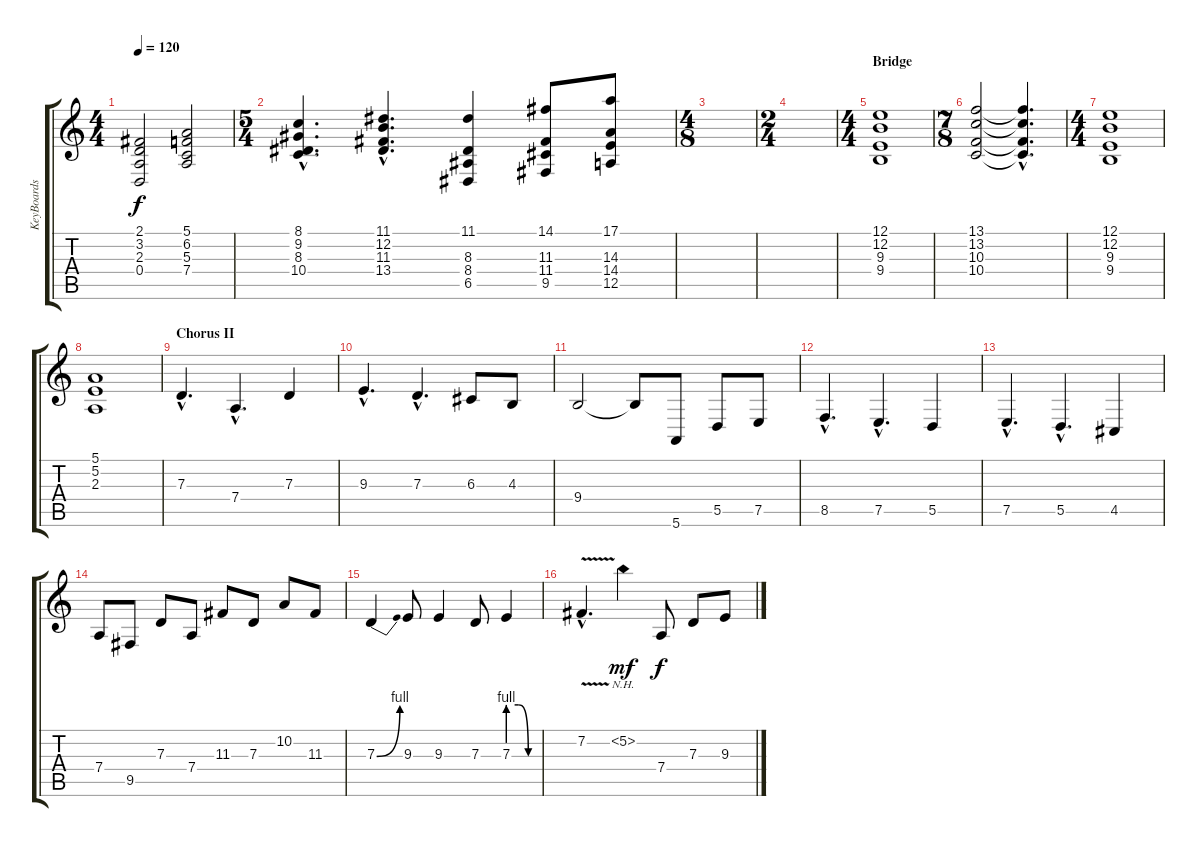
\track ("KeyBoards" "KeyBoards") {instrument stringensemble1}
\staff {score tabs}
\tuning (E4 B3 G3 D3 A2 E2) {hide}
\ts (4 4)
\tempo 120
\clef g2
\ks c
(2.1 3.2 2.3 0.4).2{dy f instrument stringensemble1} (5.1 6.2 5.3 7.4).2 |
\ts (5 4)
(8.1{hac} 9.2{hac} 8.3{hac} 10.4{hac}).4{d} (11.1{hac} 12.2{hac} 11.3{hac} 13.4{hac}).4{d} (11.1 8.3 8.4 6.5).4 (14.1 11.3 11.4 9.5).8 (17.1 14.3 14.4 12.5).8 |
\ts (4 8)
|
\ts (2 4)
|
\ts (4 4)
\section ("" "Bridge")
(12.1 12.2 9.3 9.4).1 |
\ts (7 8)
(13.1 13.2 10.3 10.4).2 (13.1{hac t} 13.2{hac t} 10.3{hac t} 10.4{hac t}).4{d} |
\ts (4 4)
(12.1 12.2 9.3 9.4).1 |
(5.1 5.2 2.3).1 |
\section ("" "Chorus II")
7.3{hac}.4{d volume 11 instrument overdrivenguitar} 7.4{hac}.4{d} 7.3.4 |
9.3{hac}.4{d} 7.3{hac}.4{d} 6.3.8 4.3.8 |
9.4.2 9.4{t}.8 5.6.8 5.5.8 7.5.8 |
8.5{hac}.4{d} 7.5{hac}.4{d} 5.5.4 |
7.5{hac}.4{d} 5.5{hac}.4{d} 4.5.4 |
7.4.8 9.5.8 7.3.8 7.4.8 11.3.8 7.3.8 10.2.8 11.3.8 |
7.3{be (bend 0 0 60 4)}.4 9.3.8 9.3.4 7.3.8 7.3{be (custom 0 4 20 4 40 0 60 0)}.4 |
7.2{v hac}.4{d} 5.2{nh}.4{dy mf} 7.4.8{dy f} 7.3.8 9.3.8
